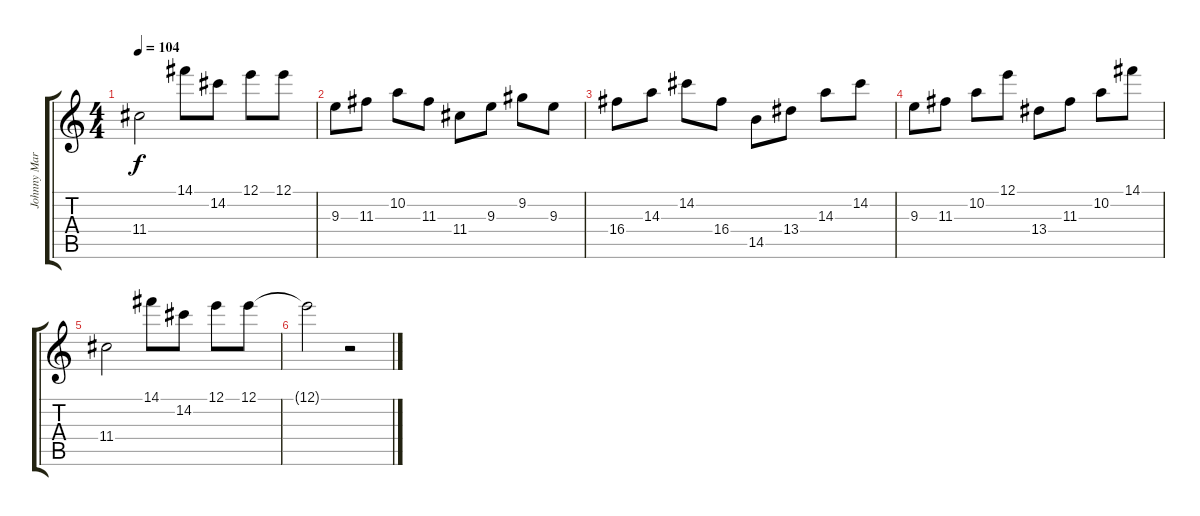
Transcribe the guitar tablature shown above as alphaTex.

\track ("Johnny Marr|Lead 1" "Johnny Mar") {instrument electricguitarclean}
\staff {score tabs}
\tuning (E4 B3 G3 D3 A2 E2) {hide}
\ts (4 4)
\tempo 104
\clef g2
\ks c
11.4.2{dy f} 14.1.8 14.2.8 12.1.8 12.1.8 |
9.3.8 11.3.8 10.2.8 11.3.8 11.4.8 9.3.8 9.2.8 9.3.8 |
16.4.8 14.3.8 14.2.8 16.4.8 14.5.8 13.4.8 14.3.8 14.2.8 |
9.3.8 11.3.8 10.2.8 12.1.8 13.4.8 11.3.8 10.2.8 14.1.8 |
11.4.2 14.1.8 14.2.8 12.1.8 12.1.8 |
12.1{t}.2 r.2
